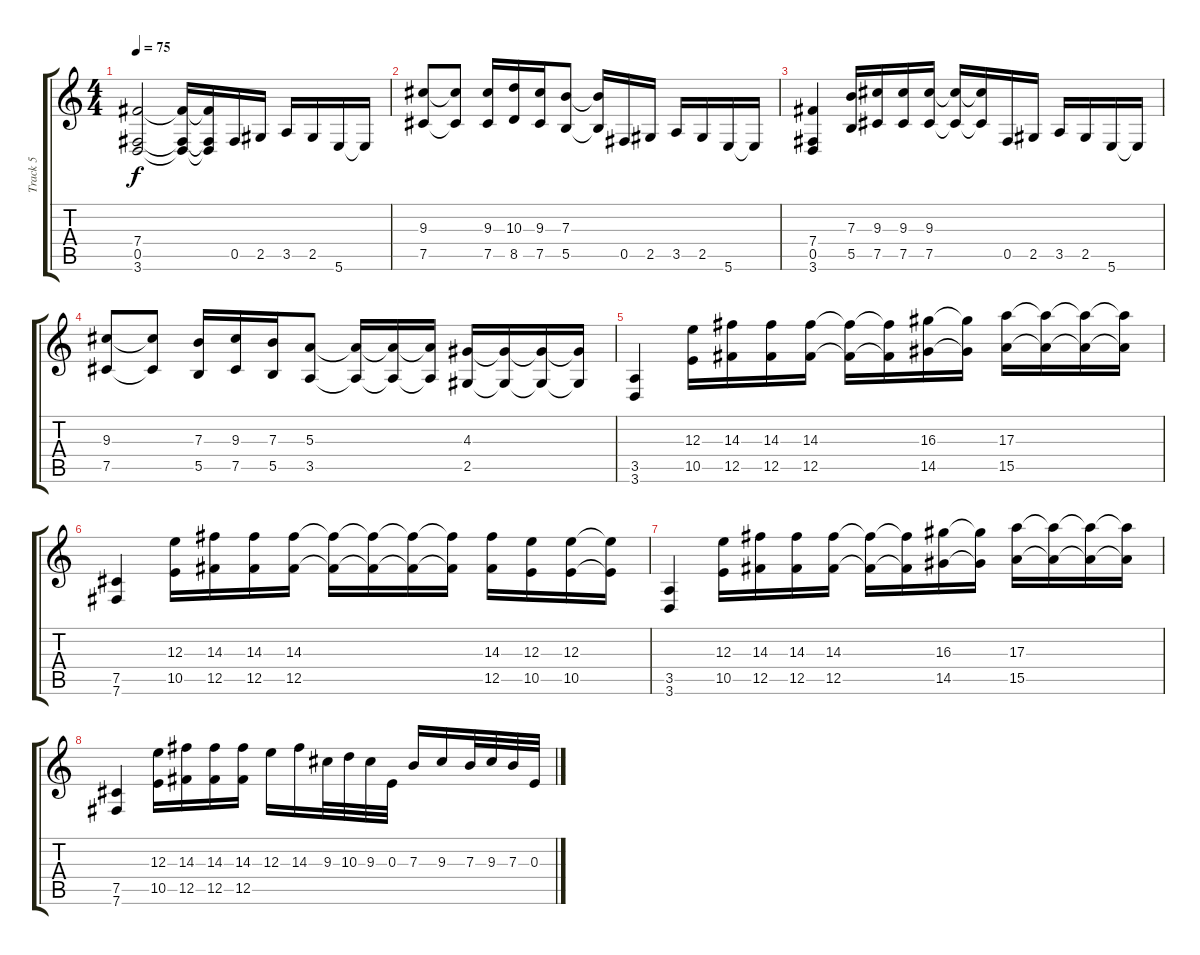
\track ("Track 5" "Track 5") {instrument distortionguitar}
\staff {score tabs}
\tuning (Db4 Ab3 E3 B2 Gb2 B1) {hide}
\ts (4 4)
\tempo 75
\clef g2
\ks c
(7.4 0.5 3.6).2{dy f} (7.4{t} 0.5{t} 3.6{t}).16 (7.4{t} 0.5{t} 3.6{t}).16 0.5.16 2.5.16 3.5.16 2.5.16 5.6.16 5.6{t}.16 |
(9.3 7.5).8 (9.3{t} 7.5{t}).8 (9.3 7.5).16 (10.3 8.5).16 (9.3 7.5).16 (7.3 5.5).8 (7.3{t} 5.5{t}).16 0.5.16 2.5.16 3.5.16 2.5.16 5.6.16 5.6{t}.16 |
(7.4 0.5 3.6).4 (7.3 5.5).16 (9.3 7.5).16 (9.3 7.5).16 (9.3 7.5).16 (9.3{t} 7.5{t}).16 (9.3{t} 7.5{t}).16 0.5.16 2.5.16 3.5.16 2.5.16 5.6.16 5.6{t}.16 |
(9.3 7.5).8 (9.3{t} 7.5{t}).8 (7.3 5.5).16 (9.3 7.5).16 (7.3 5.5).16 (5.3 3.5).8 (5.3{t} 3.5{t}).16 (5.3{t} 3.5{t}).16 (5.3{t} 3.5{t}).16 (4.3 2.5).16 (4.3{t} 2.5{t}).16 (4.3{t} 2.5{t}).16 (4.3{t} 2.5{t}).16 |
(3.5 3.6).4 (12.3 10.5).16 (14.3 12.5).16 (14.3 12.5).16 (14.3 12.5).16 (14.3{t} 12.5{t}).16 (14.3{t} 12.5{t}).16 (16.3 14.5).16 (16.3{t} 14.5{t}).16 (17.3 15.5).16 (17.3{t} 15.5{t}).16 (17.3{t} 15.5{t}).16 (17.3{t} 15.5{t}).16 |
(7.5 7.6).4 (12.3 10.5).16 (14.3 12.5).16 (14.3 12.5).16 (14.3 12.5).16 (14.3{t} 12.5{t}).16 (14.3{t} 12.5{t}).16 (14.3{t} 12.5{t}).16 (14.3{t} 12.5{t}).16 (14.3 12.5).16 (12.3 10.5).16 (12.3 10.5).16 (12.3{t} 10.5{t}).16 |
(3.5 3.6).4 (12.3 10.5).16 (14.3 12.5).16 (14.3 12.5).16 (14.3 12.5).16 (14.3{t} 12.5{t}).16 (14.3{t} 12.5{t}).16 (16.3 14.5).16 (16.3{t} 14.5{t}).16 (17.3 15.5).16 (17.3{t} 15.5{t}).16 (17.3{t} 15.5{t}).16 (17.3{t} 15.5{t}).16 |
(7.5 7.6).4 (12.3 10.5).16 (14.3 12.5).16 (14.3 12.5).16 (14.3 12.5).16 12.3.16 14.3.16 9.3.32 10.3.32 9.3.32 0.3.32 7.3.16 9.3.16 7.3.32 9.3.32 7.3.32 0.3.32
